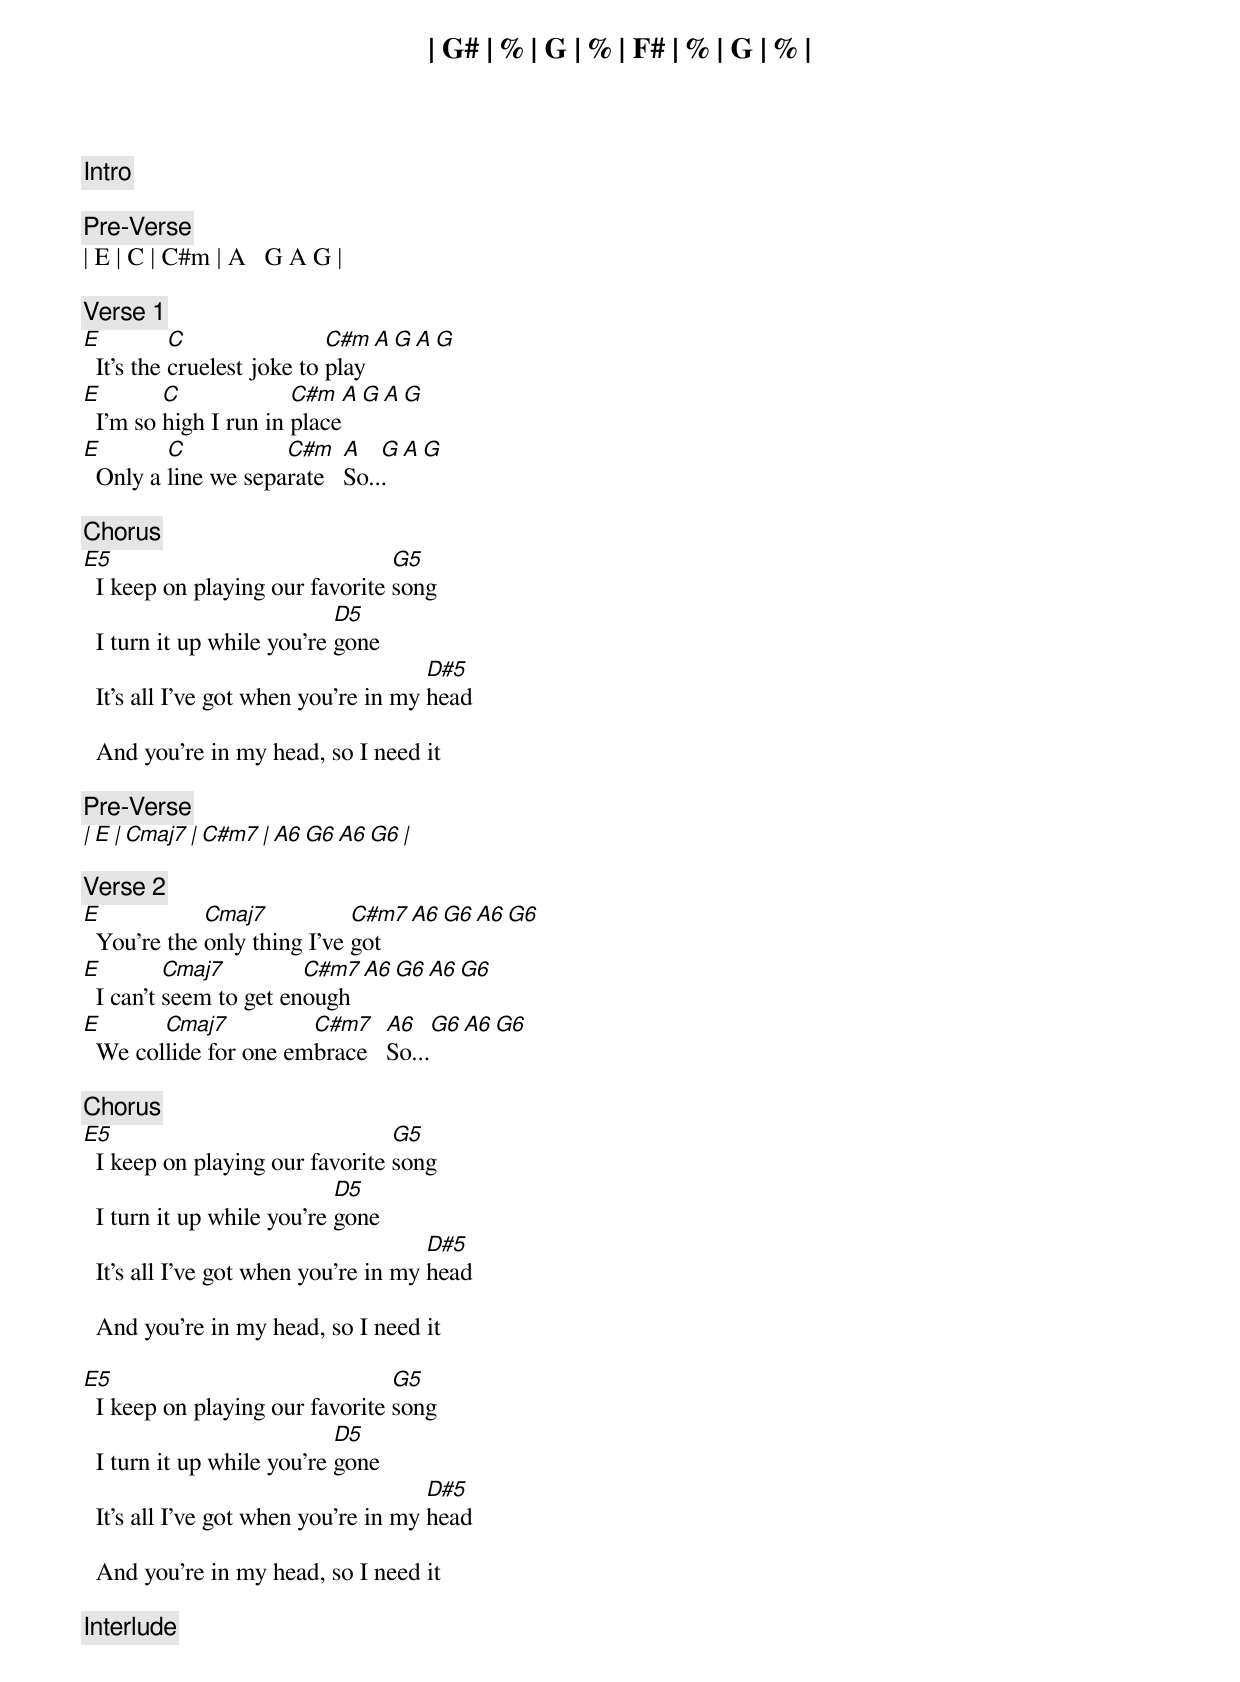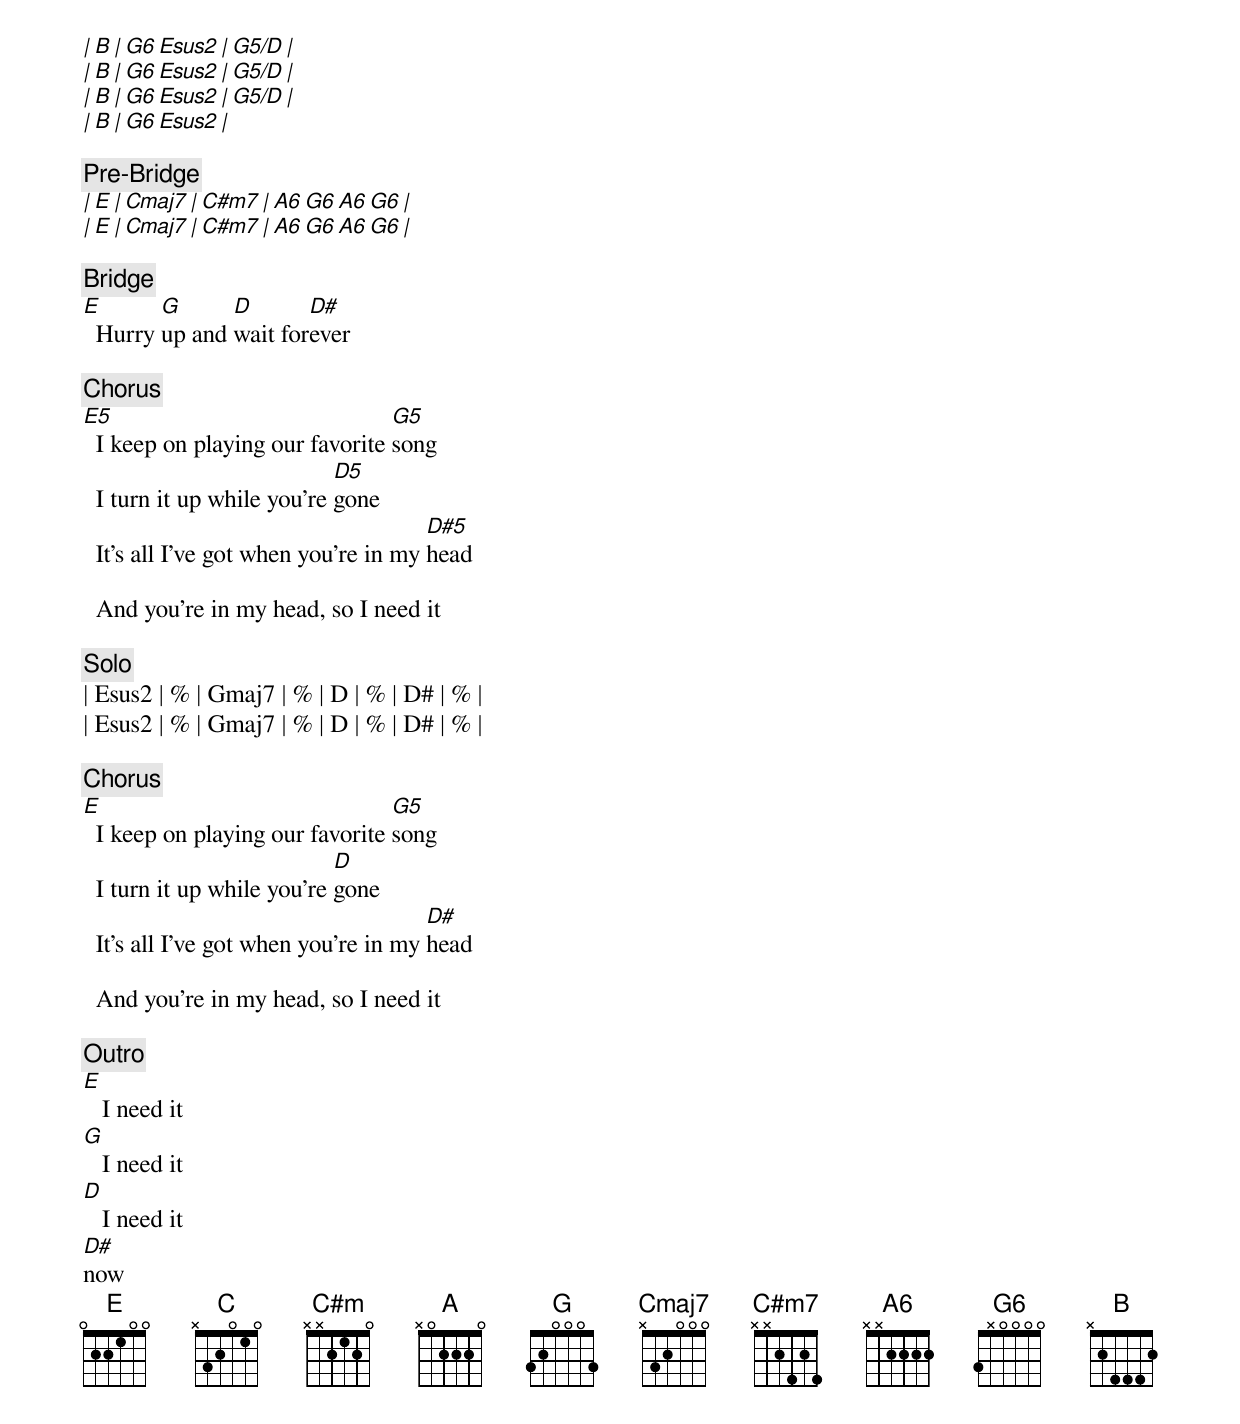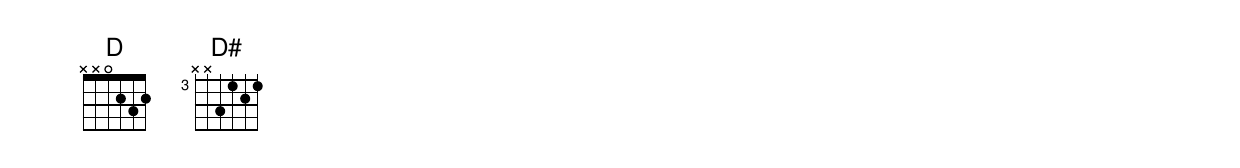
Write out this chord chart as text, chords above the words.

[Intro]
| G# | % | G | % | F# | % | G | % |

[Pre-Verse]
| E | C | C#m | A   G A G |

[Verse 1]
E          C                C#m   A    G A G
  It's the cruelest joke to play
E        C             C#m     A   G A G
  I'm so high I run in place
E        C           C#m    A   G A G
  Only a line we separate   So...

[Chorus]
E5                               G5
  I keep on playing our favorite song
                            D5
  I turn it up while you're gone
                                      D#5
  It's all I've got when you're in my head

  And you're in my head, so I need it

[Pre-Verse]
| E | Cmaj7 | C#m7 | A6   G6 A6 G6 |

[Verse 2]
E            Cmaj7           C#m7  A6   G6 A6 G6
  You're the only thing I've got
E         Cmaj7         C#m7   A6   G6 A6 G6
  I can't seem to get enough
E       Cmaj7          C#m7    A6   G6 A6 G6
  We collide for one embrace   So...

[Chorus]
E5                               G5
  I keep on playing our favorite song
                            D5
  I turn it up while you're gone
                                      D#5
  It's all I've got when you're in my head

  And you're in my head, so I need it

E5                               G5
  I keep on playing our favorite song
                            D5
  I turn it up while you're gone
                                      D#5
  It's all I've got when you're in my head

  And you're in my head, so I need it

[Interlude]
| B | G6  Esus2 | G5/D |
| B | G6  Esus2 | G5/D |
| B | G6  Esus2 | G5/D |
| B | G6  Esus2 |

[Pre-Bridge]
| E | Cmaj7 | C#m7 | A6   G6 A6 G6 |
| E | Cmaj7 | C#m7 | A6   G6 A6 G6 |

[Bridge]
E       G      D       D#
  Hurry up and wait forever

[Chorus]
E5                               G5
  I keep on playing our favorite song
                            D5
  I turn it up while you're gone
                                      D#5
  It's all I've got when you're in my head

  And you're in my head, so I need it

[Solo]
| Esus2 | % | Gmaj7 | % | D | % | D# | % |
| Esus2 | % | Gmaj7 | % | D | % | D# | % |

[Chorus]
E                                G5
  I keep on playing our favorite song
                            D
  I turn it up while you're gone
                                      D#
  It's all I've got when you're in my head

  And you're in my head, so I need it

[Outro]
E
   I need it
G
   I need it
D
   I need it
D#
now
